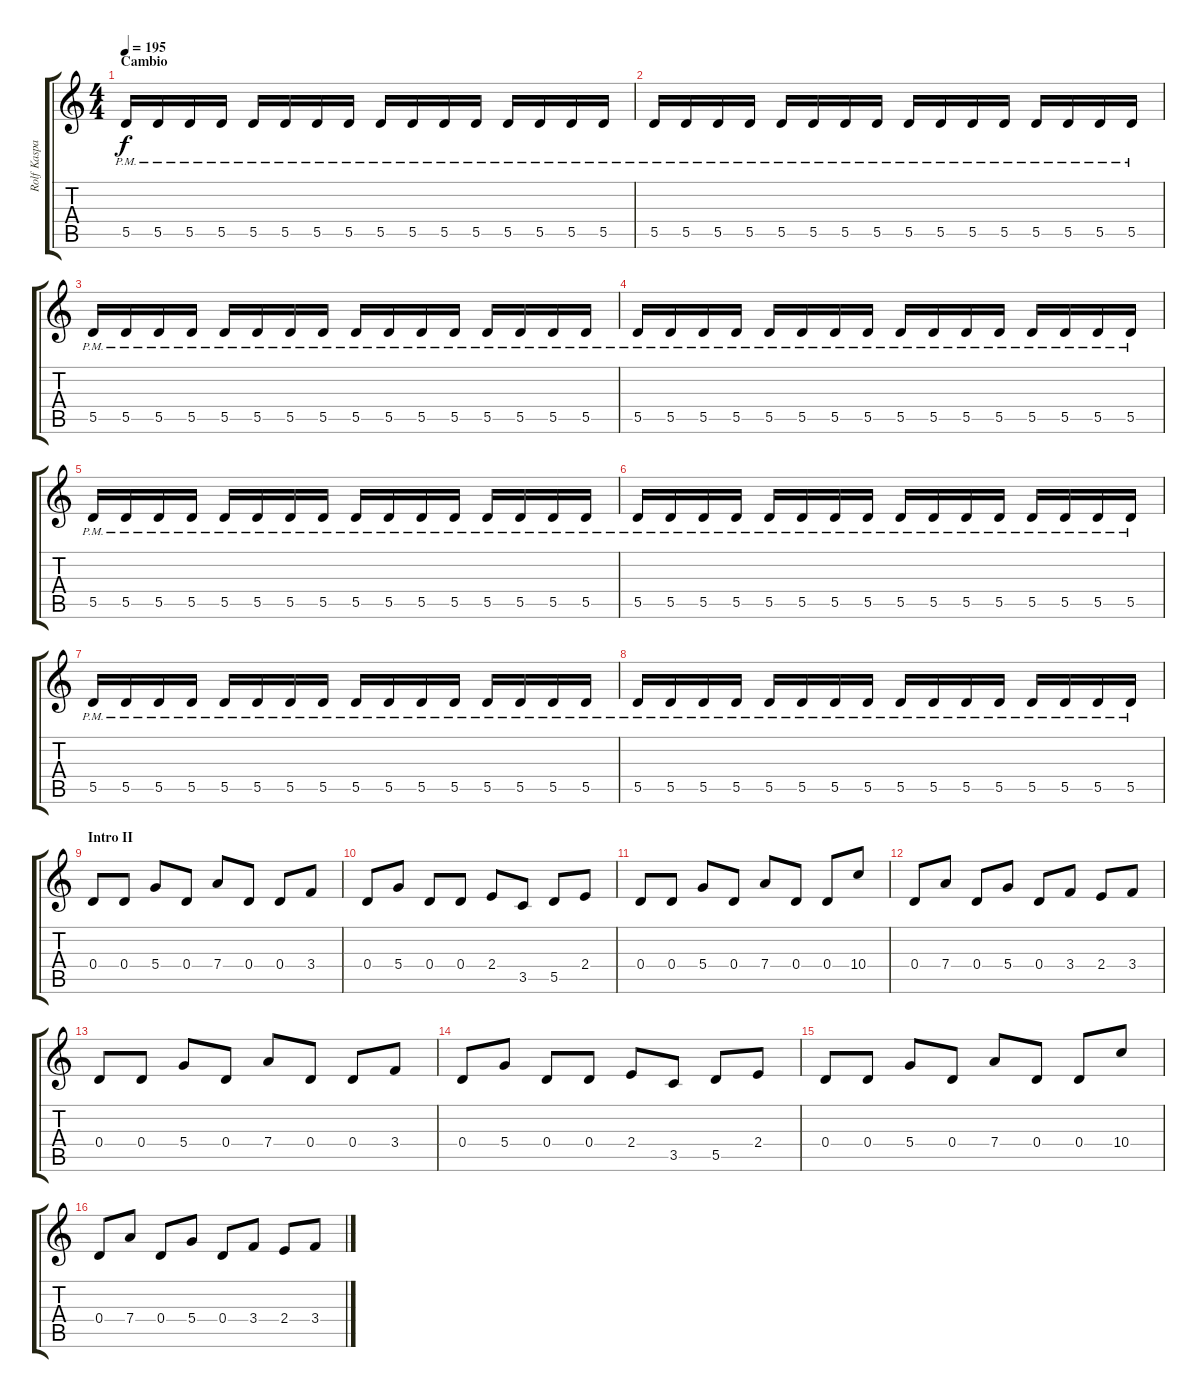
\track ("Rolf Kasparek (Solista)" "Rolf Kaspa") {instrument overdrivenguitar}
\staff {score tabs}
\tuning (E4 B3 G3 D3 A2 E2) {hide}
\ts (4 4)
\section ("" "Cambio")
\tempo 195
\clef g2
\ks c
5.5{pm}.16{dy f} 5.5{pm}.16 5.5{pm}.16 5.5{pm}.16 5.5{pm}.16 5.5{pm}.16 5.5{pm}.16 5.5{pm}.16 5.5{pm}.16 5.5{pm}.16 5.5{pm}.16 5.5{pm}.16 5.5{pm}.16 5.5{pm}.16 5.5{pm}.16 5.5{pm}.16 |
5.5{pm}.16 5.5{pm}.16 5.5{pm}.16 5.5{pm}.16 5.5{pm}.16 5.5{pm}.16 5.5{pm}.16 5.5{pm}.16 5.5{pm}.16 5.5{pm}.16 5.5{pm}.16 5.5{pm}.16 5.5{pm}.16 5.5{pm}.16 5.5{pm}.16 5.5{pm}.16 |
5.5{pm}.16 5.5{pm}.16 5.5{pm}.16 5.5{pm}.16 5.5{pm}.16 5.5{pm}.16 5.5{pm}.16 5.5{pm}.16 5.5{pm}.16 5.5{pm}.16 5.5{pm}.16 5.5{pm}.16 5.5{pm}.16 5.5{pm}.16 5.5{pm}.16 5.5{pm}.16 |
5.5{pm}.16 5.5{pm}.16 5.5{pm}.16 5.5{pm}.16 5.5{pm}.16 5.5{pm}.16 5.5{pm}.16 5.5{pm}.16 5.5{pm}.16 5.5{pm}.16 5.5{pm}.16 5.5{pm}.16 5.5{pm}.16 5.5{pm}.16 5.5{pm}.16 5.5{pm}.16 |
5.5{pm}.16 5.5{pm}.16 5.5{pm}.16 5.5{pm}.16 5.5{pm}.16 5.5{pm}.16 5.5{pm}.16 5.5{pm}.16 5.5{pm}.16 5.5{pm}.16 5.5{pm}.16 5.5{pm}.16 5.5{pm}.16 5.5{pm}.16 5.5{pm}.16 5.5{pm}.16 |
5.5{pm}.16 5.5{pm}.16 5.5{pm}.16 5.5{pm}.16 5.5{pm}.16 5.5{pm}.16 5.5{pm}.16 5.5{pm}.16 5.5{pm}.16 5.5{pm}.16 5.5{pm}.16 5.5{pm}.16 5.5{pm}.16 5.5{pm}.16 5.5{pm}.16 5.5{pm}.16 |
5.5{pm}.16 5.5{pm}.16 5.5{pm}.16 5.5{pm}.16 5.5{pm}.16 5.5{pm}.16 5.5{pm}.16 5.5{pm}.16 5.5{pm}.16 5.5{pm}.16 5.5{pm}.16 5.5{pm}.16 5.5{pm}.16 5.5{pm}.16 5.5{pm}.16 5.5{pm}.16 |
5.5{pm}.16 5.5{pm}.16 5.5{pm}.16 5.5{pm}.16 5.5{pm}.16 5.5{pm}.16 5.5{pm}.16 5.5{pm}.16 5.5{pm}.16 5.5{pm}.16 5.5{pm}.16 5.5{pm}.16 5.5{pm}.16 5.5{pm}.16 5.5{pm}.16 5.5{pm}.16 |
\section ("" "Intro II")
0.4.8 0.4.8 5.4.8 0.4.8 7.4.8 0.4.8 0.4.8 3.4.8 |
0.4.8 5.4.8 0.4.8 0.4.8 2.4.8 3.5.8 5.5.8 2.4.8 |
0.4.8 0.4.8 5.4.8 0.4.8 7.4.8 0.4.8 0.4.8 10.4.8 |
0.4.8 7.4.8 0.4.8 5.4.8 0.4.8 3.4.8 2.4.8 3.4.8 |
0.4.8 0.4.8 5.4.8 0.4.8 7.4.8 0.4.8 0.4.8 3.4.8 |
0.4.8 5.4.8 0.4.8 0.4.8 2.4.8 3.5.8 5.5.8 2.4.8 |
0.4.8 0.4.8 5.4.8 0.4.8 7.4.8 0.4.8 0.4.8 10.4.8 |
0.4.8 7.4.8 0.4.8 5.4.8 0.4.8 3.4.8 2.4.8 3.4.8
